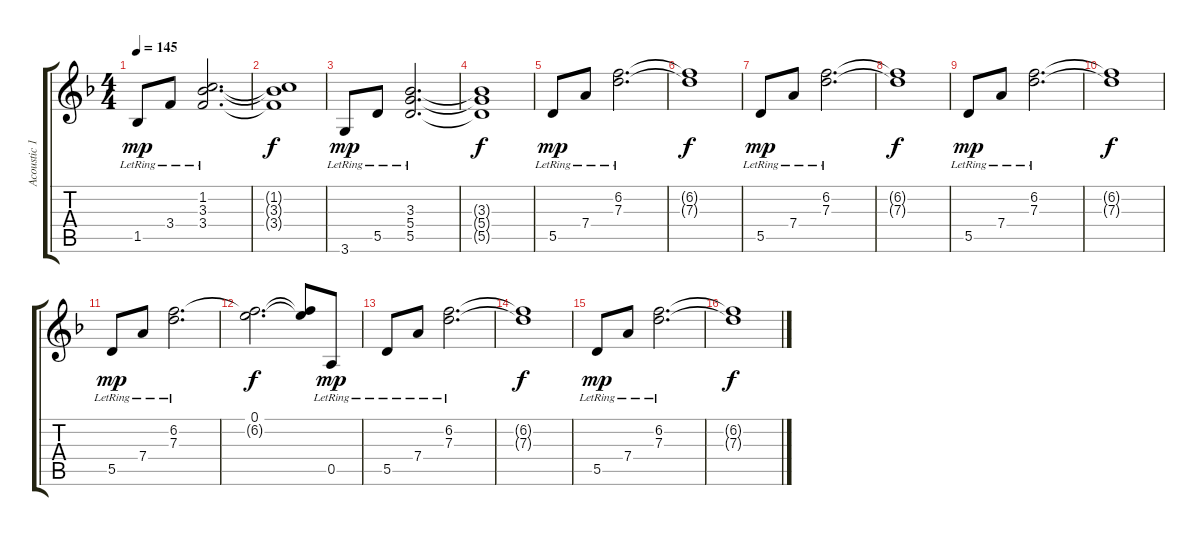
\track ("Acoustic 1" "Acoustic 1") {instrument acousticguitarnylon}
\staff {score tabs}
\tuning (E4 B3 G3 D3 A2 E2) {hide}
\ts (4 4)
\tempo 145
\clef g2
\ks f
1.5{lr}.8{dy mp} 3.4{lr}.8 (1.2{lr} 3.3{lr} 3.4{lr}).2{d} |
(1.2{t} 3.3{t} 3.4{t}).1{dy f} |
3.6{lr}.8{dy mp} 5.5{lr}.8 (3.3{lr} 5.4{lr} 5.5{lr}).2{d} |
(3.3{t} 5.4{t} 5.5{t}).1{dy f} |
5.5{lr}.8{dy mp} 7.4{lr}.8 (6.2{lr} 7.3{lr}).2{d} |
(6.2{t} 7.3{t}).1{dy f} |
5.5{lr}.8{dy mp} 7.4{lr}.8 (6.2{lr} 7.3{lr}).2{d} |
(6.2{t} 7.3{t}).1{dy f} |
5.5{lr}.8{dy mp} 7.4{lr}.8 (6.2{lr} 7.3{lr}).2{d} |
(6.2{t} 7.3{t}).1{dy f} |
5.5{lr}.8{dy mp} 7.4{lr}.8 (6.2{lr} 7.3{lr}).2{d} |
(0.1 6.2{t}).2{d dy f} (0.1{t} 6.2{t}).8 0.5{lr}.8{dy mp} |
5.5{lr}.8 7.4{lr}.8 (6.2{lr} 7.3{lr}).2{d} |
(6.2{t} 7.3{t}).1{dy f} |
5.5{lr}.8{dy mp} 7.4{lr}.8 (6.2{lr} 7.3{lr}).2{d} |
(6.2{t} 7.3{t}).1{dy f}
